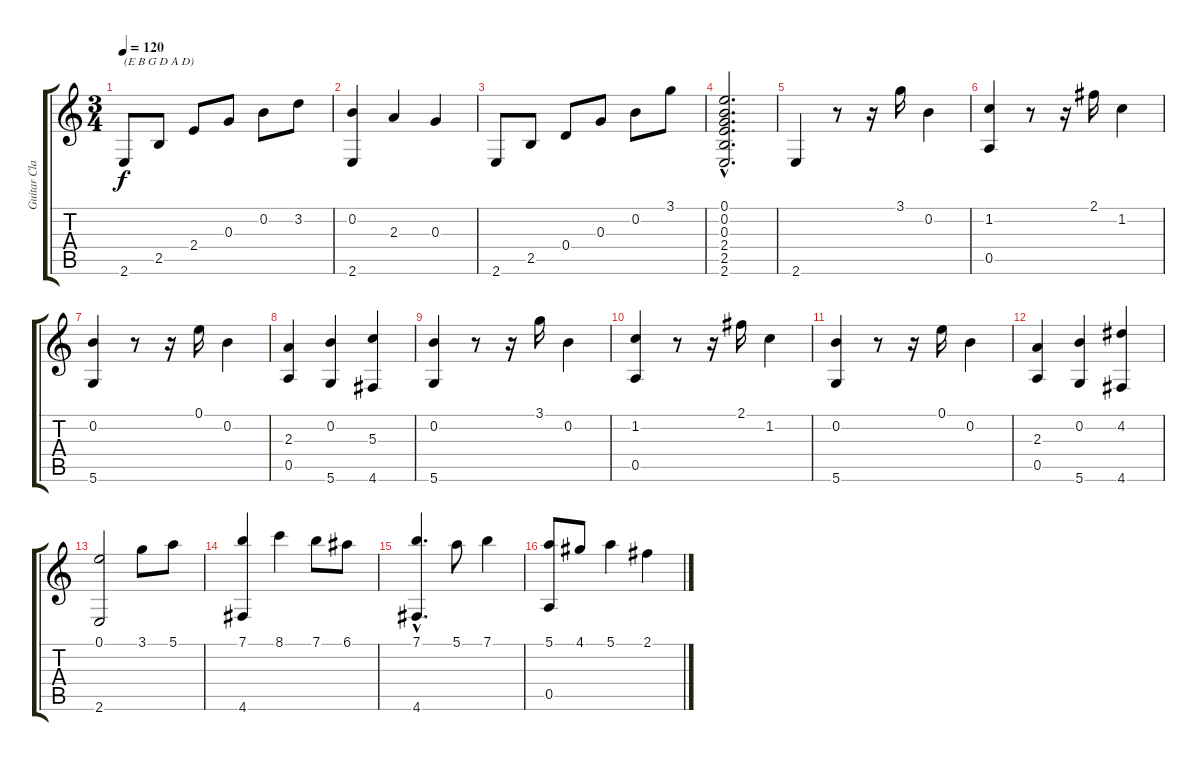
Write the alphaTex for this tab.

\track ("Guitar Classic" "Guitar Cla") {instrument acousticguitarnylon}
\staff {score tabs}
\tuning (E4 B3 G3 D3 A2 D2) {hide}
\ts (3 4)
\tempo 120
\clef g2
\ks c
2.6.8{txt "(E B G D A D)" dy f instrument acousticguitarnylon} 2.5.8 2.4.8 0.3.8 0.2.8 3.2.8 |
(0.2 2.6).4 2.3.4 0.3.4 |
2.6.8 2.5.8 0.4.8 0.3.8 0.2.8 3.1.8 |
(0.1{hac} 0.2{hac} 0.3{hac} 2.4{hac} 2.5{hac} 2.6{hac}).2{d} |
2.6.4 r.8 r.16 3.1.16 0.2.4 |
(1.2 0.5).4 r.8 r.16 2.1.16 1.2.4 |
(0.2 5.6).4 r.8 r.16 0.1.16 0.2.4 |
(2.3 0.5).4 (0.2 5.6).4 (5.3 4.6).4 |
(0.2 5.6).4 r.8 r.16 3.1.16 0.2.4 |
(1.2 0.5).4 r.8 r.16 2.1.16 1.2.4 |
(0.2 5.6).4 r.8 r.16 0.1.16 0.2.4 |
(2.3 0.5).4 (0.2 5.6).4 (4.2 4.6).4 |
(0.1 2.6).2 3.1.8 5.1.8 |
(7.1 4.6).4 8.1.4 7.1.8 6.1.8 |
(7.1{hac} 4.6{hac}).4{d} 5.1.8 7.1.4 |
(5.1 0.5).8 4.1.8 5.1.4 2.1.4
